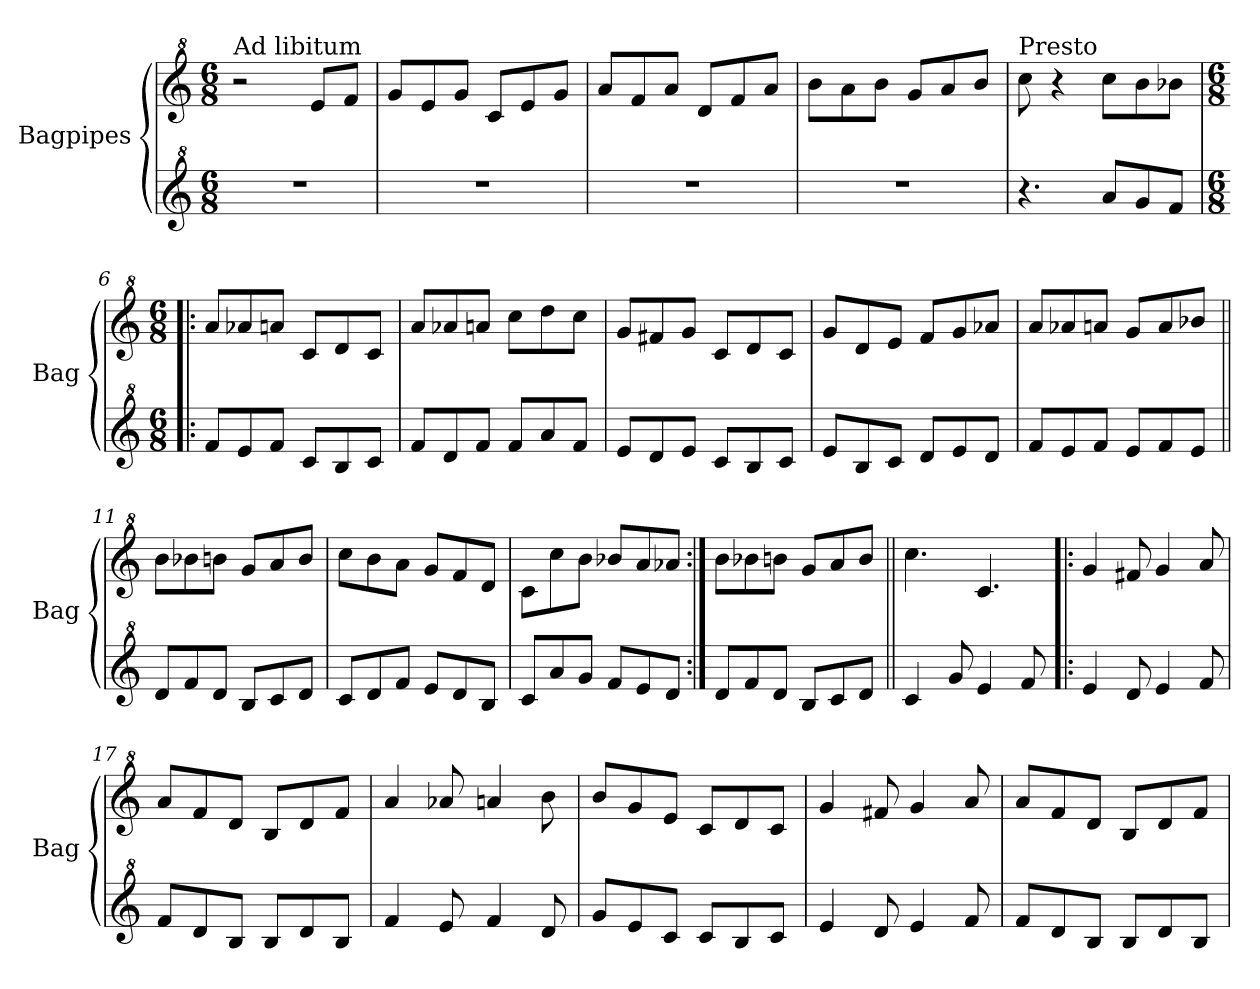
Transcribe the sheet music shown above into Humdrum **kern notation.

**kern	**kern
*part2	*part1
*staff2	*staff1
*I"Bagpipes	*I"Bagpipes
*I'Bag	*I'Bag
*clefG^2	*clefG^2
*k[]	*k[]
*C:	*C:
*M6/8	*M6/8
=1	=1
!	!LO:TX:a:t=Ad libitum
2.r	2r
.	8ee/L
.	8ff/J
=2	=2
2.r	8gg/L
.	8ee/
.	8gg/J
.	8cc/L
.	8ee/
.	8gg/J
=3	=3
2.r	8aa/L
.	8ff/
.	8aa/J
.	8dd/L
.	8ff/
.	8aa/J
=4	=4
2.r	8bb\L
.	8aa\
.	8bb\J
.	8gg/L
.	8aa/
.	8bb/J
=5	=5
!	!LO:TX:a:t=Presto
4.r	8ccc\
.	4r
8aa/L	8ccc\L
8gg/	8bb\
8ff/J	8bb-X\J
=6!|:	=6!|:
*M6/8	*M6/8
8ff/L	8aa/L
8ee/	8aa-X/
8ff/J	8aan/J
8cc/L	8cc/L
8b/	8dd/
8cc/J	8cc/J
=7	=7
8ff/L	8aa/L
8dd/	8aa-X/
8ff/J	8aan/J
8ff/L	8ccc\L
8aa/	8ddd\
8ff/J	8ccc\J
!!LO:LB:g=z
=8	=8
8ee/L	8gg/L
8dd/	8ff#X/
8ee/J	8gg/J
8cc/L	8cc/L
8b/	8dd/
8cc/J	8cc/J
=9	=9
8ee/L	8gg/L
8b/	8dd/
8cc/J	8ee/J
8dd/L	8ff/L
8ee/	8gg/
8dd/J	8aa-X/J
=10	=10
8ff/L	8aa/L
8ee/	8aa-X/
8ff/J	8aan/J
8ee/L	8gg/L
8ff/	8aa/
8ee/J	8bb-X/J
=11||	=11||
8dd/L	8bb\L
8ff/	8bb-X\
8dd/J	8bbn\J
8b/L	8gg/L
8cc/	8aa/
8dd/J	8bb/J
=12	=12
8cc/L	8ccc\L
8dd/	8bb\
8ff/J	8aa\J
8ee/L	8gg/L
8dd/	8ff/
8b/J	8dd/J
=13	=13
8cc/L	8cc\L
8aa/	8ccc\
8gg/J	8bb\J
8ff/L	8bb-X/L
8ee/	8aa/
8dd/J	8aa-X/J
!!LO:LB:g=z
=14:|!	=14:|!
8dd/L	8bb\L
8ff/	8bb-X\
8dd/J	8bbn\J
8b/L	8gg/L
8cc/	8aa/
8dd/J	8bb/J
=15||	=15||
4cc/	4.ccc\
8gg/	.
4ee/	4.cc/
8ff/	.
=16!|:	=16!|:
4ee/	4gg/
8dd/	8ff#X/
4ee/	4gg/
8ff/	8aa/
=17	=17
8ff/L	8aa/L
8dd/	8ff/
8b/J	8dd/J
8b/L	8b/L
8dd/	8dd/
8b/J	8ff/J
=18	=18
4ff/	4aa/
8ee/	8aa-X/
4ff/	4aan/
8dd/	8bb\
=19	=19
8gg/L	8bb/L
8ee/	8gg/
8cc/J	8ee/J
8cc/L	8cc/L
8b/	8dd/
8cc/J	8cc/J
=20	=20
4ee/	4gg/
8dd/	8ff#X/
4ee/	4gg/
8ff/	8aa/
!!LO:LB:g=z
=21	=21
8ff/L	8aa/L
8dd/	8ff/
8b/J	8dd/J
8b/L	8b/L
8dd/	8dd/
8b/J	8ff/J
=	=
*-	*-
